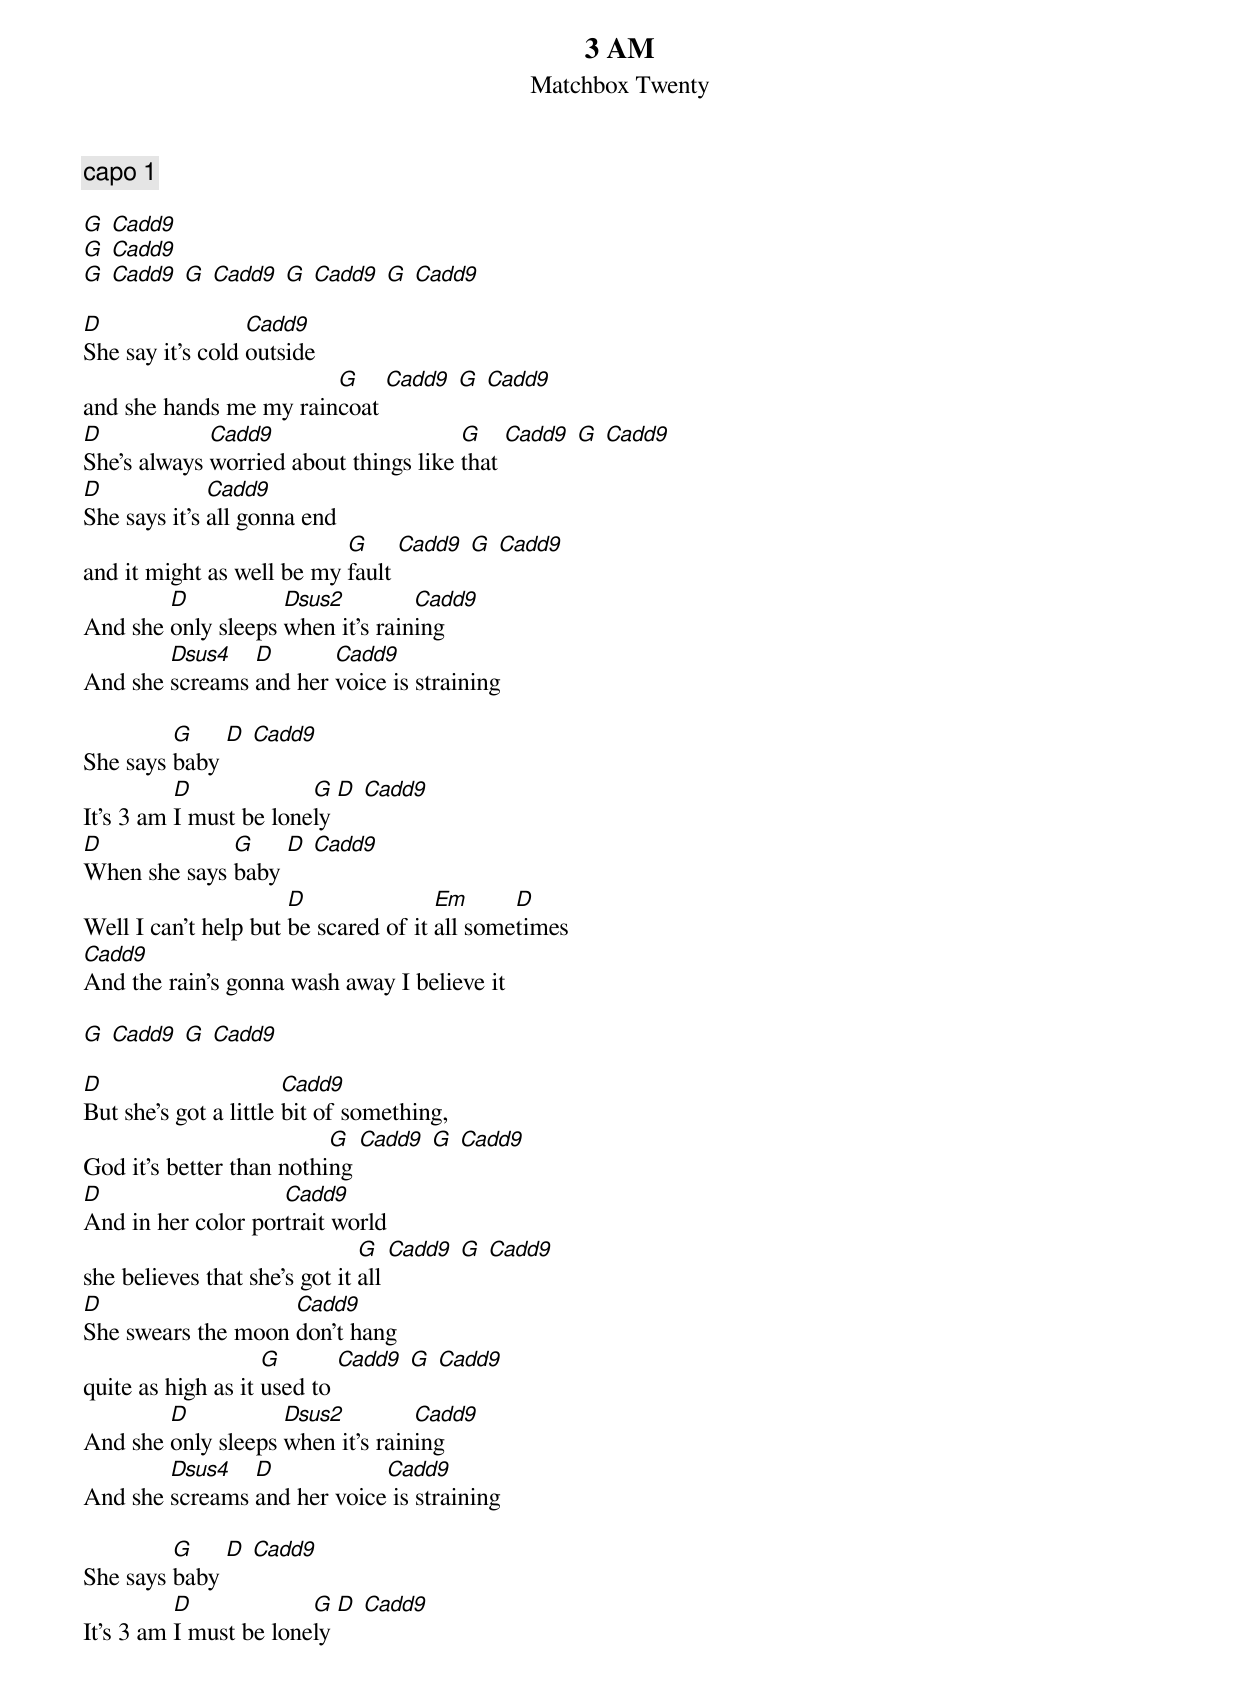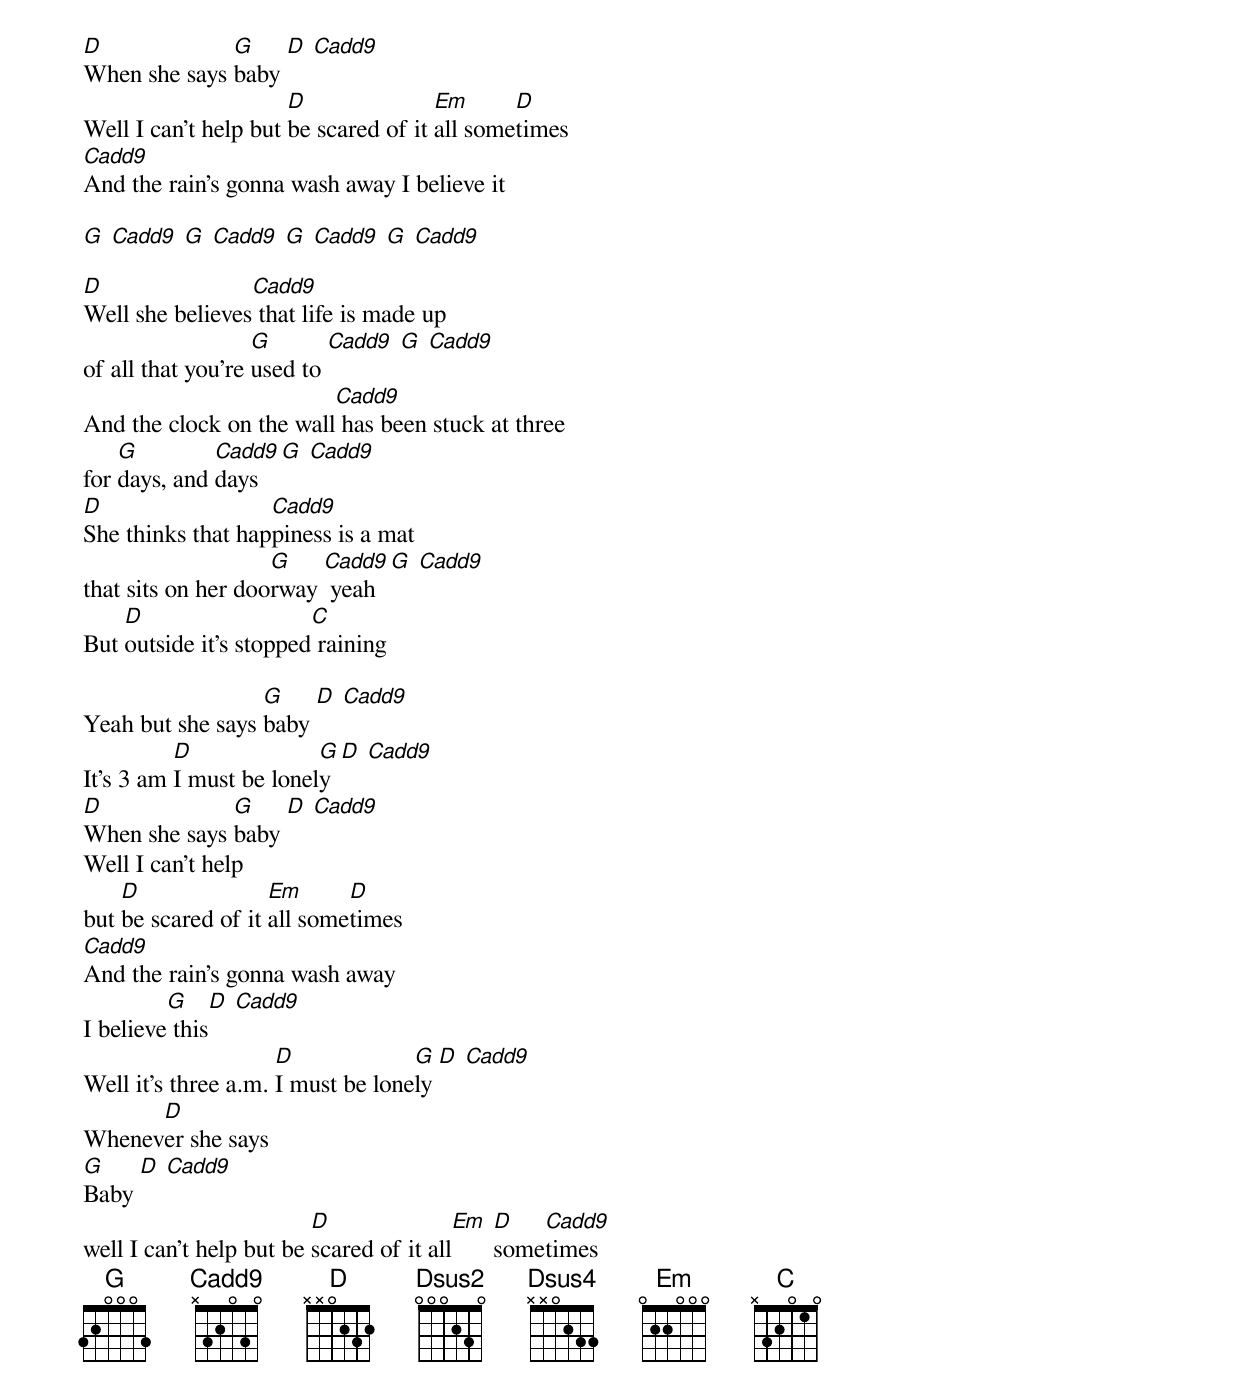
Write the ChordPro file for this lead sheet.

{title: 3 AM}
{subtitle: Matchbox Twenty}
{c:capo 1}

[G] [Cadd9]
[G] [Cadd9]
[G] [Cadd9] [G] [Cadd9] [G] [Cadd9] [G] [Cadd9]

[D]She say it's cold [Cadd9]outside
and she hands me my rain[G]coat [Cadd9] [G] [Cadd9]
[D]She's always [Cadd9]worried about things like [G]that [Cadd9] [G] [Cadd9]
[D]She says it's [Cadd9]all gonna end
and it might as well be my [G]fault [Cadd9] [G] [Cadd9]
And she [D]only sleeps [Dsus2]when it's rain[Cadd9]ing
And she [Dsus4]screams [D]and her [Cadd9]voice is straining

She says [G]baby [D] [Cadd9]
It's 3 am [D]I must be lone[G]ly [D] [Cadd9]
[D]When she says [G]baby [D] [Cadd9]
Well I can't help but [D]be scared of it [Em]all some[D]times
[Cadd9]And the rain's gonna wash away I believe it

[G] [Cadd9] [G] [Cadd9]

[D]But she's got a little [Cadd9]bit of something,
God it's better than nothi[G]ng [Cadd9] [G] [Cadd9]
[D]And in her color por[Cadd9]trait world
she believes that she's got it [G]all [Cadd9] [G] [Cadd9]
[D]She swears the moon [Cadd9]don't hang
quite as high as it [G]used to [Cadd9] [G] [Cadd9]
And she [D]only sleeps [Dsus2]when it's rain[Cadd9]ing
And she [Dsus4]screams [D]and her voice[Cadd9] is straining

She says [G]baby [D] [Cadd9]
It's 3 am [D]I must be lone[G]ly [D] [Cadd9]
[D]When she says [G]baby [D] [Cadd9]
Well I can't help but [D]be scared of it [Em]all some[D]times
[Cadd9]And the rain's gonna wash away I believe it

[G] [Cadd9] [G] [Cadd9] [G] [Cadd9] [G] [Cadd9]

[D]Well she believes[Cadd9] that life is made up
of all that you're [G]used to [Cadd9] [G] [Cadd9]
And the clock on the wall[Cadd9] has been stuck at three
for [G]days, and [Cadd9]days [G] [Cadd9]
[D]She thinks that hap[Cadd9]piness is a mat
that sits on her doo[G]rway [Cadd9] yeah[G] [Cadd9]
But [D]outside it's stopped[C] raining

Yeah but she says [G]baby [D] [Cadd9]
It's 3 am [D]I must be lonel[G]y [D] [Cadd9]
[D]When she says [G]baby [D] [Cadd9]
Well I can't help
but [D]be scared of it [Em]all some[D]times
[Cadd9]And the rain's gonna wash away
I believe[G] this[D] [Cadd9]
Well it's three a.m. [D]I must be lone[G]ly [D] [Cadd9]
Whenev[D]er she says
[G]Baby [D] [Cadd9]
well I can't help but be [D]scared of it all[Em] [D]some[Cadd9]times
